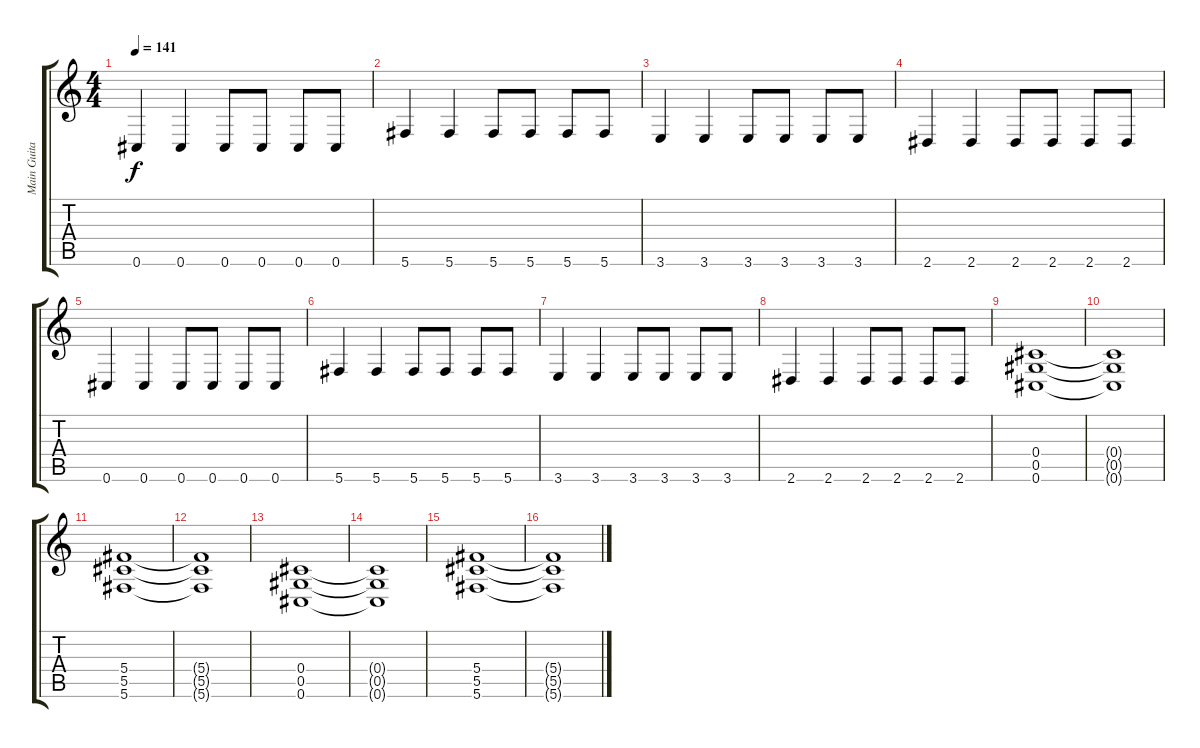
\track ("Main Guitar" "Main Guita") {instrument distortionguitar}
\staff {score tabs}
\tuning (Eb4 Bb3 Gb3 Db3 Ab2 Db2) {hide}
\ts (4 4)
\tempo 141
\clef g2
\ks c
0.6.4{dy f} 0.6.4 0.6.8 0.6.8 0.6.8 0.6.8 |
5.6.4 5.6.4 5.6.8 5.6.8 5.6.8 5.6.8 |
3.6.4 3.6.4 3.6.8 3.6.8 3.6.8 3.6.8 |
2.6.4 2.6.4 2.6.8 2.6.8 2.6.8 2.6.8 |
0.6.4 0.6.4 0.6.8 0.6.8 0.6.8 0.6.8 |
5.6.4 5.6.4 5.6.8 5.6.8 5.6.8 5.6.8 |
3.6.4 3.6.4 3.6.8 3.6.8 3.6.8 3.6.8 |
2.6.4 2.6.4 2.6.8 2.6.8 2.6.8 2.6.8 |
(0.4 0.5 0.6).1 |
(0.4{t} 0.5{t} 0.6{t}).1 |
(5.4 5.5 5.6).1 |
(5.4{t} 5.5{t} 5.6{t}).1 |
(0.4 0.5 0.6).1 |
(0.4{t} 0.5{t} 0.6{t}).1 |
(5.4 5.5 5.6).1 |
(5.4{t} 5.5{t} 5.6{t}).1
